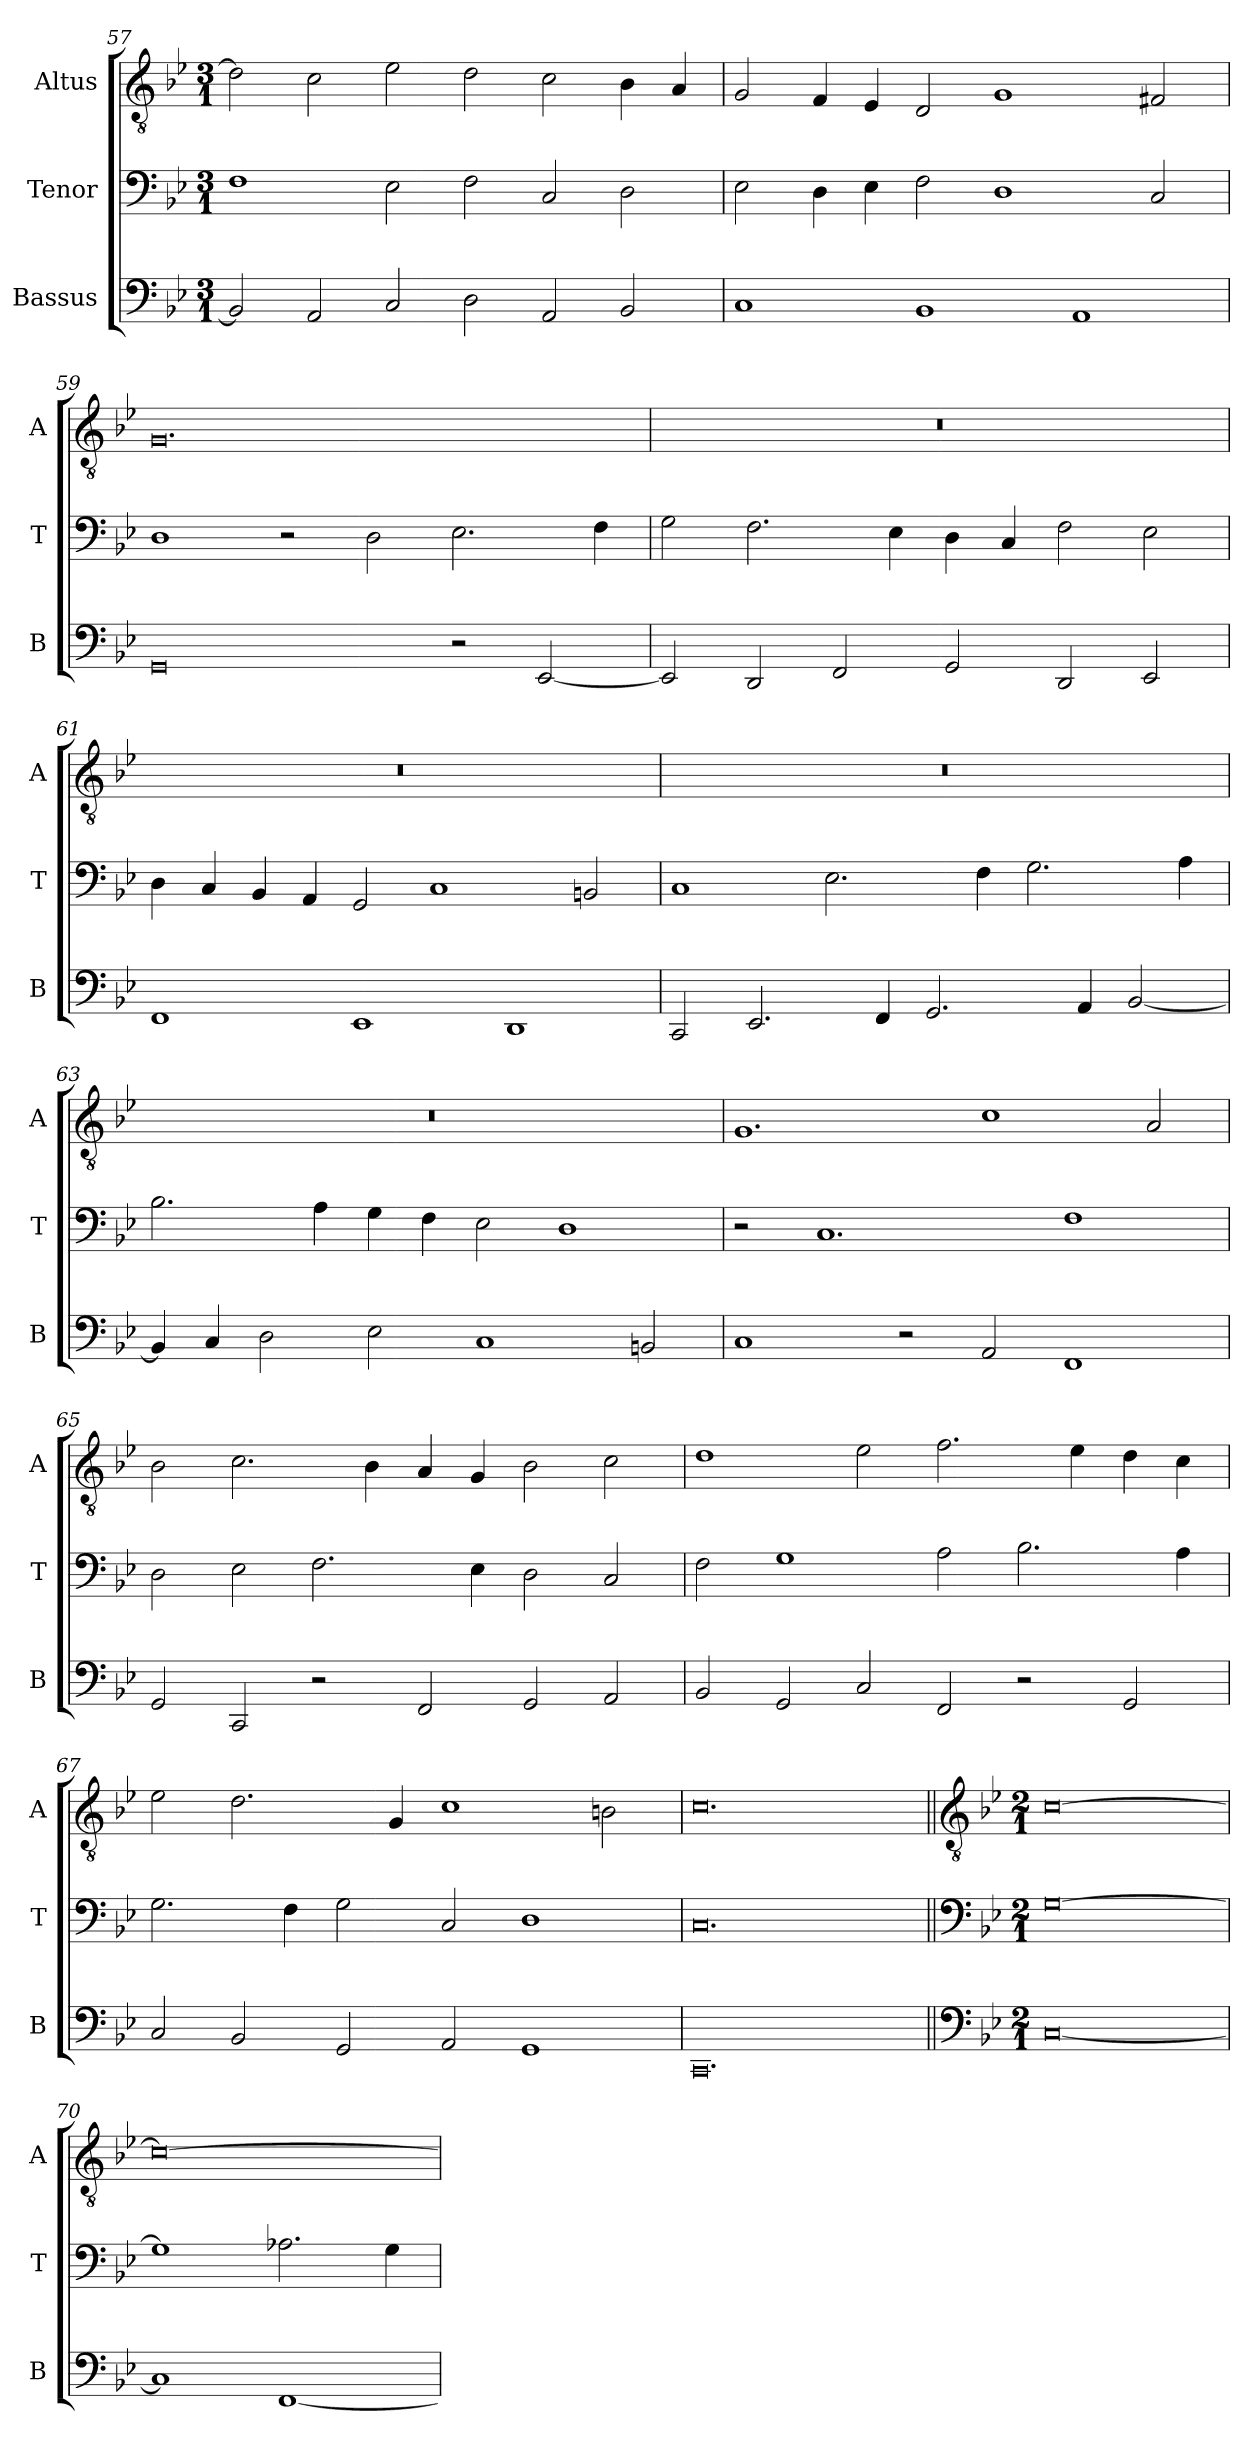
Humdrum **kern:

**kern	**kern	**kern
*part3	*part2	*part1
*staff3	*staff2	*staff1
*I"Bassus	*I"Tenor	*I"Altus
*I'B	*I'T	*I'A
*clefF4	*clefF4	*clefGv2
*k[b-e-]	*k[b-e-]	*k[b-e-]
*M3/1	*M3/1	*M3/1
=57	=57	=57
2BB-/]	1F	2d\]
2AA/	.	2c\
2C/	2E-\	2e-\
2D\	2F\	2d\
2AA/	2C/	2c\
2BB-/	2D\	4B-\
.	.	4A/
=58	=58	=58
1C	2E-\	2G/
.	4D\	4F/
.	4E-\	4E-/
1BB-	2F\	2D/
.	1D	1G
1AA	.	.
.	2C/	2F#X/
=59	=59	=59
0GG	1D	0.G
.	2r	.
.	2D\	.
2r	2.E-\	.
[2EE-/	.	.
.	4F\	.
=60	=60	=60
2EE-/]	2G\	0.r
2DD/	2.F\	.
2FF/	.	.
.	4E-\	.
2GG/	4D\	.
.	4C/	.
2DD/	2F\	.
2EE-/	2E-\	.
=61	=61	=61
1FF	4D\	0.r
.	4C/	.
.	4BB-/	.
.	4AA/	.
1EE-	2GG/	.
.	1C	.
1DD	.	.
.	2BBn/	.
=62	=62	=62
2CC/	1C	0.r
2.EE-/	.	.
.	2.E-\	.
4FF/	.	.
2.GG/	.	.
.	4F\	.
.	2.G\	.
4AA/	.	.
[2BB-/	.	.
.	4A\	.
=63	=63	=63
4BB-/]	2.B-\	0.r
4C/	.	.
2D\	.	.
.	4A\	.
2E-\	4G\	.
.	4F\	.
1C	2E-\	.
.	1D	.
2BBn/	.	.
=64	=64	=64
1C	2r	1.G
.	1.C	.
2r	.	.
2AA/	.	1c
1FF	1F	.
.	.	2A/
=65	=65	=65
2GG/	2D\	2B-\
2CC/	2E-\	2.c\
2r	2.F\	.
.	.	4B-\
2FF/	.	4A/
.	4E-\	4G/
2GG/	2D\	2B-\
2AA/	2C/	2c\
=66	=66	=66
2BB-/	2F\	1d
2GG/	1G	.
2C/	.	2e-\
2FF/	2A\	2.f\
2r	2.B-\	.
.	.	4e-\
2GG/	.	4d\
.	4A\	4c\
=67	=67	=67
2C/	2.G\	2e-\
2BB-/	.	2.d\
.	4F\	.
2GG/	2G\	.
.	.	4G/
2AA/	2C/	1c
1GG	1D	.
.	.	2Bn\
=68	=68	=68
0.CC	0.C	0.c
!!LO:LB:g=z
=69||	=69||	=69||
*clefF4	*clefF4	*clefGv2
*k[b-e-]	*k[b-e-]	*k[b-e-]
*M2/1	*M2/1	*M2/1
[0C	[0G	[0c
=70	=70	=70
1C]	1G]	0c_
[1FF	2.A-X\	.
.	4G\	.
=	=	=
*-	*-	*-
